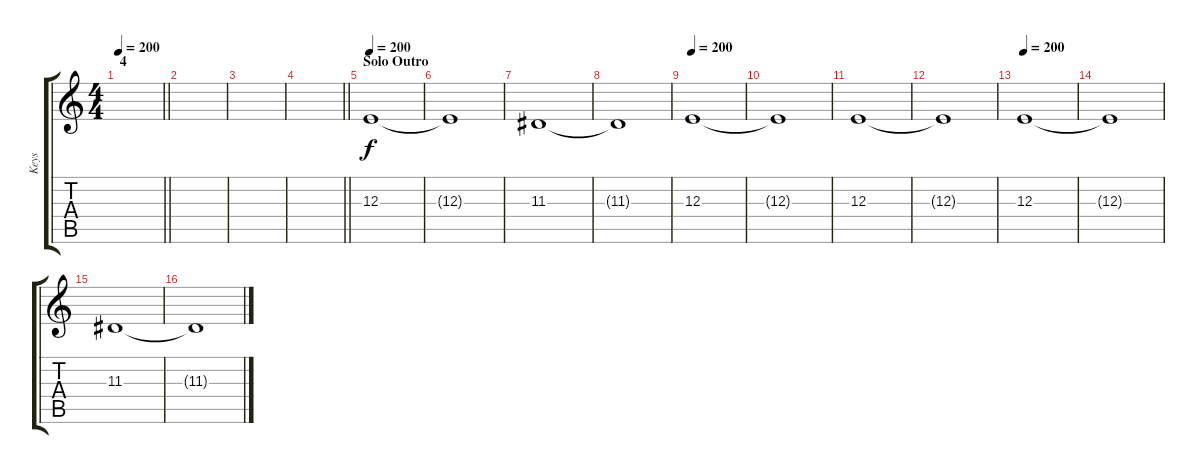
\track ("Keys" "Keys") {instrument tremolostrings}
\staff {score tabs}
\tuning (Db4 Ab3 E3 B2 Gb2 Db2) {hide}
\ts (4 4)
\section ("" "4")
\tempo 200
\clef g2
\barLineRight lightlight
\ks c
|
|
|
\barLineRight lightlight
|
\section ("" "Solo Outro")
\tempo 200
12.3.1{instrument tremolostrings} |
12.3{t}.1 |
11.3.1 |
11.3{t}.1 |
\tempo 200
12.3.1 |
12.3{t}.1 |
12.3.1 |
12.3{t}.1 |
\tempo 200
12.3.1{instrument tremolostrings} |
12.3{t}.1 |
11.3.1 |
11.3{t}.1
